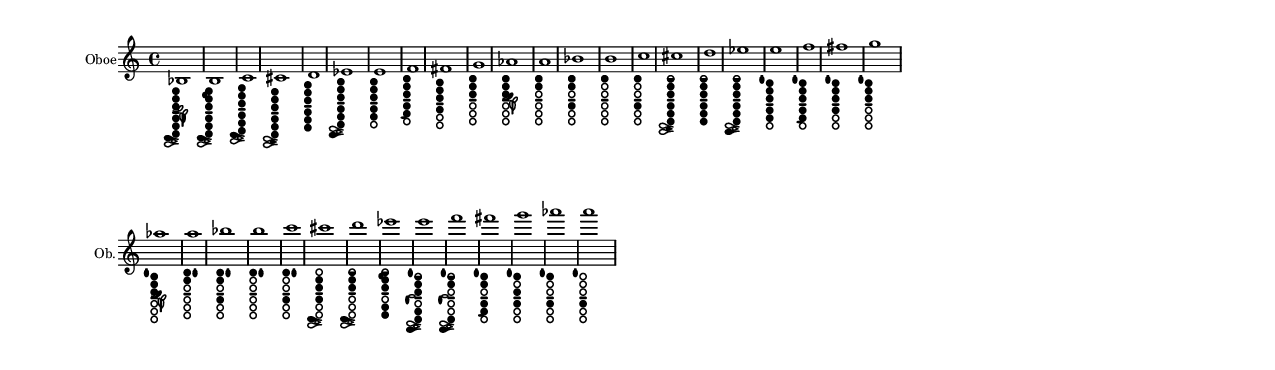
% 2015-12-22 12:35

\version "2.19.29"
\language "english"

#(set-default-paper-size "letter" 'portrait)
#(set-global-staff-size 12)

\header {}

\layout {
    \accidentalStyle forget
    indent = #0
    ragged-right = ##t
    \context {
        \name TimeSignatureContext
        \type Engraver_group
        \consists Axis_group_engraver
        \consists Time_signature_engraver
        \override TimeSignature #'X-extent = #'(0 . 0)
        \override TimeSignature #'X-offset = #ly:self-alignment-interface::x-aligned-on-self
        \override TimeSignature #'Y-extent = #'(0 . 0)
        \override TimeSignature #'break-align-symbol = ##f
        \override TimeSignature #'break-visibility = #end-of-line-invisible
        \override TimeSignature #'font-size = #1
        \override TimeSignature #'self-alignment-X = #center
        \override VerticalAxisGroup #'default-staff-staff-spacing = #'((basic-distance . 0) (minimum-distance . 10) (padding . 6) (stretchability . 0))
    }
    \context {
        \Score
        \remove Bar_number_engraver
        \accepts TimeSignatureContext
        \override Beam #'breakable = ##t
        \override SpacingSpanner #'strict-grace-spacing = ##t
        \override SpacingSpanner #'strict-note-spacing = ##t
        \override SpacingSpanner #'uniform-stretching = ##t
        \override TupletBracket #'bracket-visibility = ##t
        \override TupletBracket #'padding = #2
    }
    \context {
        \StaffGroup
    }
    \context {
        \Staff
    }
    \context {
        \RhythmicStaff
    }
}

\paper {
    left-margin = #20
    system-system-spacing = #'((basic-distance . 0) (minimum-distance . 0) (padding . 12) (stretchability . 0))
}

\score {
    \new Staff {
        \set Staff.instrumentName = \markup { Oboe }
        \set Staff.shortInstrumentName = \markup { Ob. }
        bf1
            _ \markup {
                \override
                    #'(size . 0.5)
                \override
                    #'(thickness . 0.4)
                \woodwind-diagram
                    #'oboe
                    #'((cc . (one two three four five six)) (lh . (bes)) (rh . (c)))
                }
        b1
            _ \markup {
                \override
                    #'(size . 0.5)
                \override
                    #'(thickness . 0.4)
                \woodwind-diagram
                    #'oboe
                    #'((cc . (one two three four five six)) (lh . (b)) (rh . (c)))
                }
        c'1
            _ \markup {
                \override
                    #'(size . 0.5)
                \override
                    #'(thickness . 0.4)
                \woodwind-diagram
                    #'oboe
                    #'((cc . (one two three four five six)) (lh . ()) (rh . (c)))
                }
        cs'1
            _ \markup {
                \override
                    #'(size . 0.5)
                \override
                    #'(thickness . 0.4)
                \woodwind-diagram
                    #'oboe
                    #'((cc . (one two three four five six)) (lh . ()) (rh . (cis)))
                }
        d'1
            _ \markup {
                \override
                    #'(size . 0.5)
                \override
                    #'(thickness . 0.4)
                \woodwind-diagram
                    #'oboe
                    #'((cc . (one two three four five six)) (lh . ()) (rh . ()))
                }
        ef'1
            _ \markup {
                \override
                    #'(size . 0.5)
                \override
                    #'(thickness . 0.4)
                \woodwind-diagram
                    #'oboe
                    #'((cc . (one two three four five six)) (lh . ()) (rh . (ees)))
                }
        e'1
            _ \markup {
                \override
                    #'(size . 0.5)
                \override
                    #'(thickness . 0.4)
                \woodwind-diagram
                    #'oboe
                    #'((cc . (one two three four five)) (lh . ()) (rh . ()))
                }
        f'1
            _ \markup {
                \override
                    #'(size . 0.5)
                \override
                    #'(thickness . 0.4)
                \woodwind-diagram
                    #'oboe
                    #'((cc . (one two three four five)) (lh . ()) (rh . (f)))
                }
        fs'1
            _ \markup {
                \override
                    #'(size . 0.5)
                \override
                    #'(thickness . 0.4)
                \woodwind-diagram
                    #'oboe
                    #'((cc . (one two three four)) (lh . ()) (rh . ()))
                }
        g'1
            _ \markup {
                \override
                    #'(size . 0.5)
                \override
                    #'(thickness . 0.4)
                \woodwind-diagram
                    #'oboe
                    #'((cc . (one two three)) (lh . ()) (rh . ()))
                }
        af'1
            _ \markup {
                \override
                    #'(size . 0.5)
                \override
                    #'(thickness . 0.4)
                \woodwind-diagram
                    #'oboe
                    #'((cc . (one two three)) (lh . (gis)) (rh . ()))
                }
        a'1
            _ \markup {
                \override
                    #'(size . 0.5)
                \override
                    #'(thickness . 0.4)
                \woodwind-diagram
                    #'oboe
                    #'((cc . (one two)) (lh . ()) (rh . ()))
                }
        bf'1
            _ \markup {
                \override
                    #'(size . 0.5)
                \override
                    #'(thickness . 0.4)
                \woodwind-diagram
                    #'oboe
                    #'((cc . (one two four)) (lh . ()) (rh . ()))
                }
        b'1
            _ \markup {
                \override
                    #'(size . 0.5)
                \override
                    #'(thickness . 0.4)
                \woodwind-diagram
                    #'oboe
                    #'((cc . (one)) (lh . ()) (rh . ()))
                }
        c''1
            _ \markup {
                \override
                    #'(size . 0.5)
                \override
                    #'(thickness . 0.4)
                \woodwind-diagram
                    #'oboe
                    #'((cc . (one four)) (lh . ()) (rh . ()))
                }
        cs''1
            _ \markup {
                \override
                    #'(size . 0.5)
                \override
                    #'(thickness . 0.4)
                \woodwind-diagram
                    #'oboe
                    #'((cc . (one1h two three four five six)) (lh . ()) (rh . (cis)))
                }
        d''1
            _ \markup {
                \override
                    #'(size . 0.5)
                \override
                    #'(thickness . 0.4)
                \woodwind-diagram
                    #'oboe
                    #'((cc . (one1h two three four five six)) (lh . ()) (rh . ()))
                }
        ef''1
            _ \markup {
                \override
                    #'(size . 0.5)
                \override
                    #'(thickness . 0.4)
                \woodwind-diagram
                    #'oboe
                    #'((cc . (one1h two three four five six)) (lh . ()) (rh . (ees)))
                }
        e''1
            _ \markup {
                \override
                    #'(size . 0.5)
                \override
                    #'(thickness . 0.4)
                \woodwind-diagram
                    #'oboe
                    #'((cc . (one two three four five)) (lh . (I)) (rh . ()))
                }
        f''1
            _ \markup {
                \override
                    #'(size . 0.5)
                \override
                    #'(thickness . 0.4)
                \woodwind-diagram
                    #'oboe
                    #'((cc . (one two three four five)) (lh . (I)) (rh . (f)))
                }
        fs''1
            _ \markup {
                \override
                    #'(size . 0.5)
                \override
                    #'(thickness . 0.4)
                \woodwind-diagram
                    #'oboe
                    #'((cc . (one two three four)) (lh . (I)) (rh . ()))
                }
        g''1
            _ \markup {
                \override
                    #'(size . 0.5)
                \override
                    #'(thickness . 0.4)
                \woodwind-diagram
                    #'oboe
                    #'((cc . (one two three)) (lh . (I)) (rh . ()))
                }
        af''1
            _ \markup {
                \override
                    #'(size . 0.5)
                \override
                    #'(thickness . 0.4)
                \woodwind-diagram
                    #'oboe
                    #'((cc . (one two three)) (lh . (I gis)) (rh . ()))
                }
        a''1
            _ \markup {
                \override
                    #'(size . 0.5)
                \override
                    #'(thickness . 0.4)
                \woodwind-diagram
                    #'oboe
                    #'((cc . (one two)) (lh . (II)) (rh . ()))
                }
        bf''1
            _ \markup {
                \override
                    #'(size . 0.5)
                \override
                    #'(thickness . 0.4)
                \woodwind-diagram
                    #'oboe
                    #'((cc . (one two four)) (lh . (II)) (rh . ()))
                }
        b''1
            _ \markup {
                \override
                    #'(size . 0.5)
                \override
                    #'(thickness . 0.4)
                \woodwind-diagram
                    #'oboe
                    #'((cc . (one)) (lh . (II)) (rh . ()))
                }
        c'''1
            _ \markup {
                \override
                    #'(size . 0.5)
                \override
                    #'(thickness . 0.4)
                \woodwind-diagram
                    #'oboe
                    #'((cc . (one four)) (lh . (II)) (rh . ()))
                }
        cs'''1
            _ \markup {
                \override
                    #'(size . 0.5)
                \override
                    #'(thickness . 0.4)
                \woodwind-diagram
                    #'oboe
                    #'((cc . (two three four)) (lh . ()) (rh . (c)))
                }
        d'''1
            _ \markup {
                \override
                    #'(size . 0.5)
                \override
                    #'(thickness . 0.4)
                \woodwind-diagram
                    #'oboe
                    #'((cc . (one1h two three)) (lh . ()) (rh . (c)))
                }
        ef'''1
            _ \markup {
                \override
                    #'(size . 0.5)
                \override
                    #'(thickness . 0.4)
                \woodwind-diagram
                    #'oboe
                    #'((cc . (one1h two three five six)) (lh . (b)) (rh . ()))
                }
        e'''1
            _ \markup {
                \override
                    #'(size . 0.5)
                \override
                    #'(thickness . 0.4)
                \woodwind-diagram
                    #'oboe
                    #'((cc . (one1h two three five six)) (lh . (I)) (rh . (gis ees)))
                }
        f'''1
            _ \markup {
                \override
                    #'(size . 0.5)
                \override
                    #'(thickness . 0.4)
                \woodwind-diagram
                    #'oboe
                    #'((cc . (one1h two six)) (lh . (I)) (rh . (gis ees)))
                }
        fs'''1
            _ \markup {
                \override
                    #'(size . 0.5)
                \override
                    #'(thickness . 0.4)
                \woodwind-diagram
                    #'oboe
                    #'((cc . (one two four five)) (lh . (I)) (rh . (f)))
                }
        g'''1
            _ \markup {
                \override
                    #'(size . 0.5)
                \override
                    #'(thickness . 0.4)
                \woodwind-diagram
                    #'oboe
                    #'((cc . (one three four)) (lh . (I)) (rh . ()))
                }
        af'''1
            _ \markup {
                \override
                    #'(size . 0.5)
                \override
                    #'(thickness . 0.4)
                \woodwind-diagram
                    #'oboe
                    #'((cc . (one four)) (lh . (I)) (rh . ()))
                }
        a'''1
            _ \markup {
                \override
                    #'(size . 0.5)
                \override
                    #'(thickness . 0.4)
                \woodwind-diagram
                    #'oboe
                    #'((cc . (four)) (lh . (I)) (rh . ()))
                }
    }
}